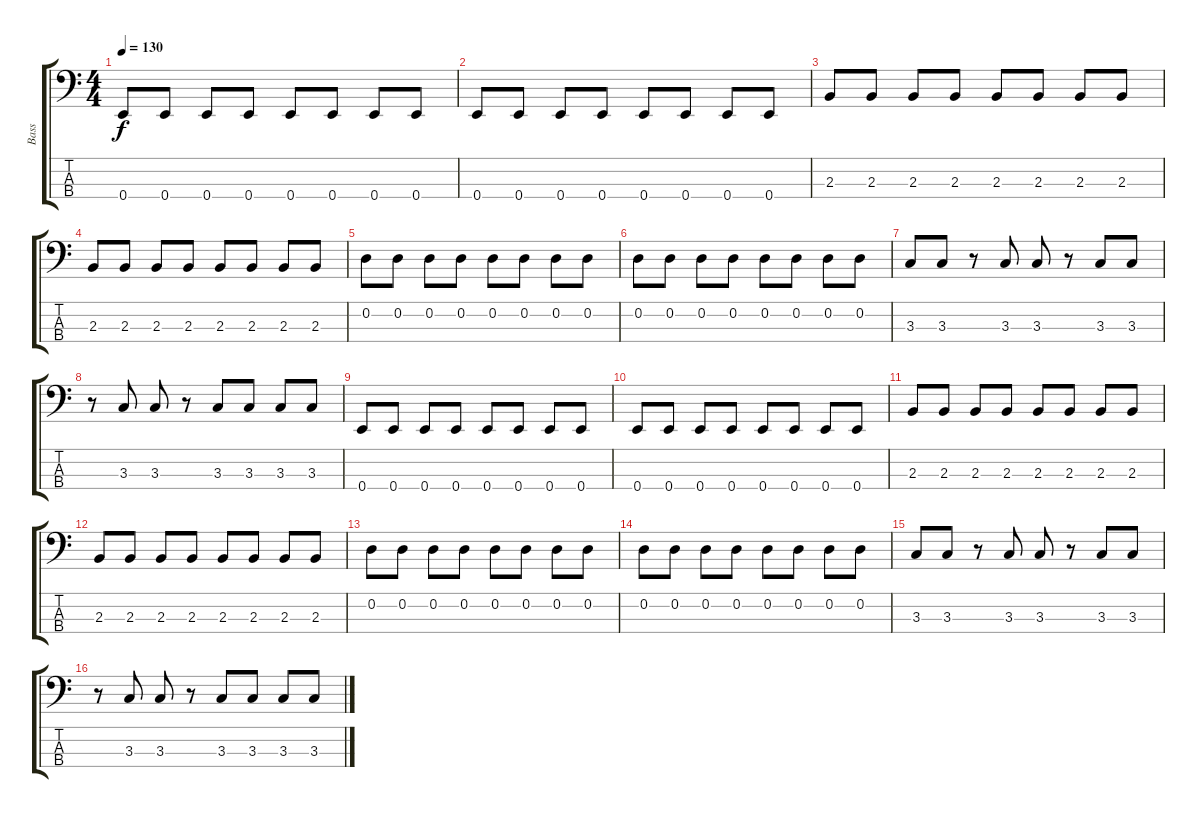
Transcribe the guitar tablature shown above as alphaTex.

\track ("Bass" "Bass") {instrument electricbassfinger}
\staff {score tabs}
\tuning (G2 D2 A1 E1) {hide}
\ts (4 4)
\tempo 130
\clef f4
\ks c
0.4.8{dy f} 0.4.8 0.4.8 0.4.8 0.4.8 0.4.8 0.4.8 0.4.8 |
0.4.8 0.4.8 0.4.8 0.4.8 0.4.8 0.4.8 0.4.8 0.4.8 |
2.3.8 2.3.8 2.3.8 2.3.8 2.3.8 2.3.8 2.3.8 2.3.8 |
2.3.8 2.3.8 2.3.8 2.3.8 2.3.8 2.3.8 2.3.8 2.3.8 |
0.2.8 0.2.8 0.2.8 0.2.8 0.2.8 0.2.8 0.2.8 0.2.8 |
0.2.8 0.2.8 0.2.8 0.2.8 0.2.8 0.2.8 0.2.8 0.2.8 |
3.3.8 3.3.8 r.8 3.3.8 3.3.8 r.8 3.3.8 3.3.8 |
r.8 3.3.8 3.3.8 r.8 3.3.8 3.3.8 3.3.8 3.3.8 |
0.4.8 0.4.8 0.4.8 0.4.8 0.4.8 0.4.8 0.4.8 0.4.8 |
0.4.8 0.4.8 0.4.8 0.4.8 0.4.8 0.4.8 0.4.8 0.4.8 |
2.3.8 2.3.8 2.3.8 2.3.8 2.3.8 2.3.8 2.3.8 2.3.8 |
2.3.8 2.3.8 2.3.8 2.3.8 2.3.8 2.3.8 2.3.8 2.3.8 |
0.2.8 0.2.8 0.2.8 0.2.8 0.2.8 0.2.8 0.2.8 0.2.8 |
0.2.8 0.2.8 0.2.8 0.2.8 0.2.8 0.2.8 0.2.8 0.2.8 |
3.3.8 3.3.8 r.8 3.3.8 3.3.8 r.8 3.3.8 3.3.8 |
r.8 3.3.8 3.3.8 r.8 3.3.8 3.3.8 3.3.8 3.3.8
